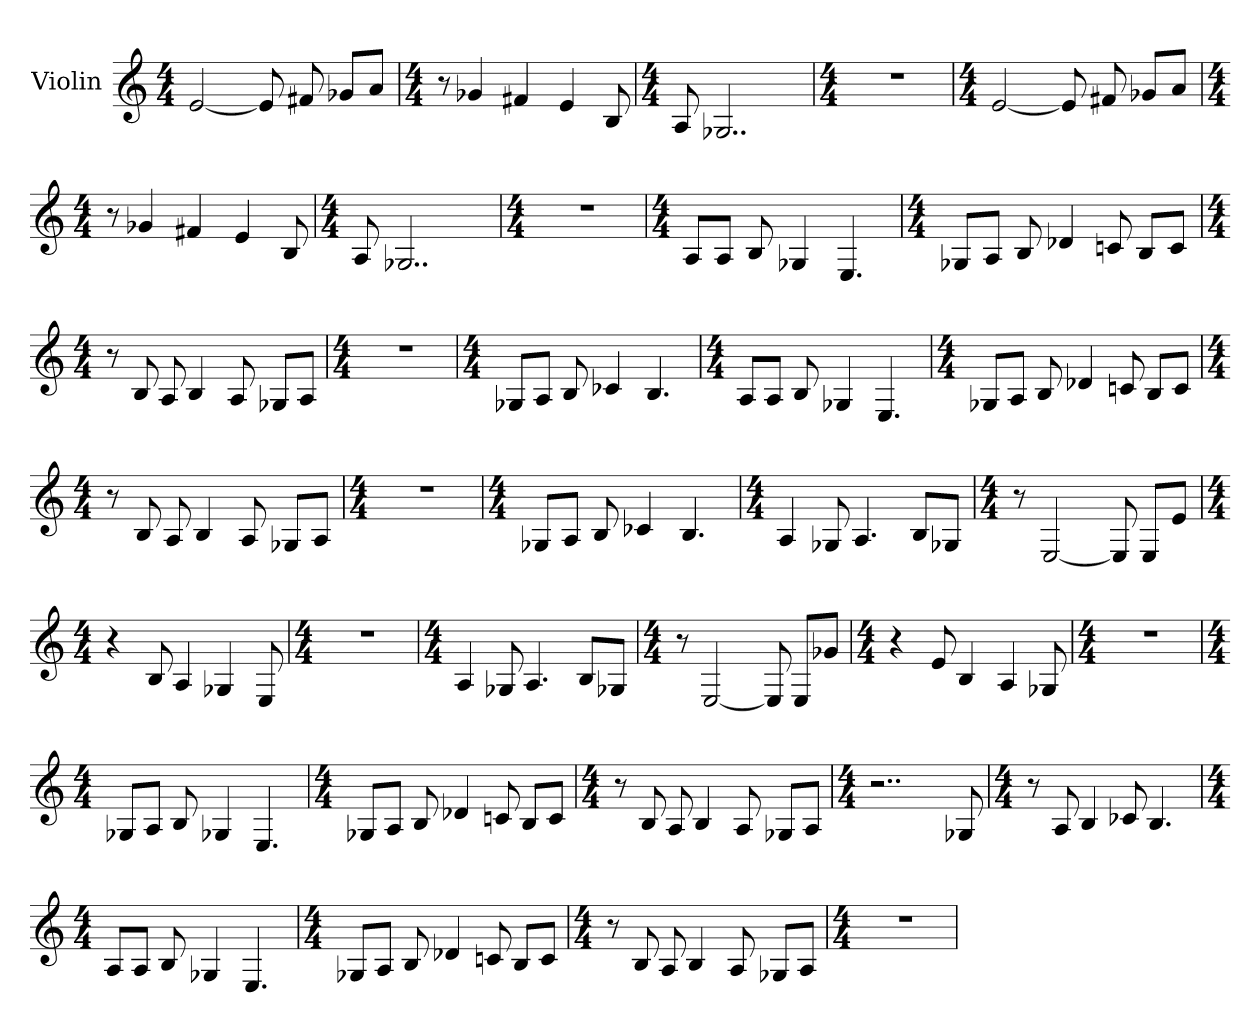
**kern
*part1
*staff1
*I"Violin
*I'Vln
*M4/4
=
[2e
8e]
8f#X
8g-XL
8aJ
=
*M4/4
8r
4g-X
4f#X
4e
8B
=
*M4/4
8A
2..G-X
=
*M4/4
1r
=
*M4/4
[2e
8e]
8f#X
8g-XL
8aJ
=
*M4/4
8r
4g-X
4f#X
4e
8B
=
*M4/4
8A
2..G-X
=
*M4/4
1r
=
*M4/4
8AL
8AJ
8B
4G-X
4.E
=
*M4/4
8G-XL
8AJ
8B
4d-X
8cn
8BL
8cJ
=
*M4/4
8r
8B
8A
4B
8A
8G-XL
8AJ
=
*M4/4
1r
=
*M4/4
8G-XL
8AJ
8B
4c-X
4.B
=
*M4/4
8AL
8AJ
8B
4G-X
4.E
=
*M4/4
8G-XL
8AJ
8B
4d-X
8cn
8BL
8cJ
=
*M4/4
8r
8B
8A
4B
8A
8G-XL
8AJ
=
*M4/4
1r
=
*M4/4
8G-XL
8AJ
8B
4c-X
4.B
=
*M4/4
4A
8G-X
4.A
8BL
8G-XJ
=
*M4/4
8r
[2E
8E]
8EL
8eJ
=
*M4/4
4r
8B
4A
4G-X
8E
=
*M4/4
1r
=
*M4/4
4A
8G-X
4.A
8BL
8G-XJ
=
*M4/4
8r
[2E
8E]
8EL
8g-XJ
=
*M4/4
4r
8e
4B
4A
8G-X
=
*M4/4
1r
=
*M4/4
8G-XL
8AJ
8B
4G-X
4.E
=
*M4/4
8G-XL
8AJ
8B
4d-X
8cn
8BL
8cJ
=
*M4/4
8r
8B
8A
4B
8A
8G-XL
8AJ
=
*M4/4
2..r
8G-X
=
*M4/4
8r
8A
4B
8c-X
4.B
=
*M4/4
8AL
8AJ
8B
4G-X
4.E
=
*M4/4
8G-XL
8AJ
8B
4d-X
8cn
8BL
8cJ
=
*M4/4
8r
8B
8A
4B
8A
8G-XL
8AJ
=
*M4/4
1r
=
*-
